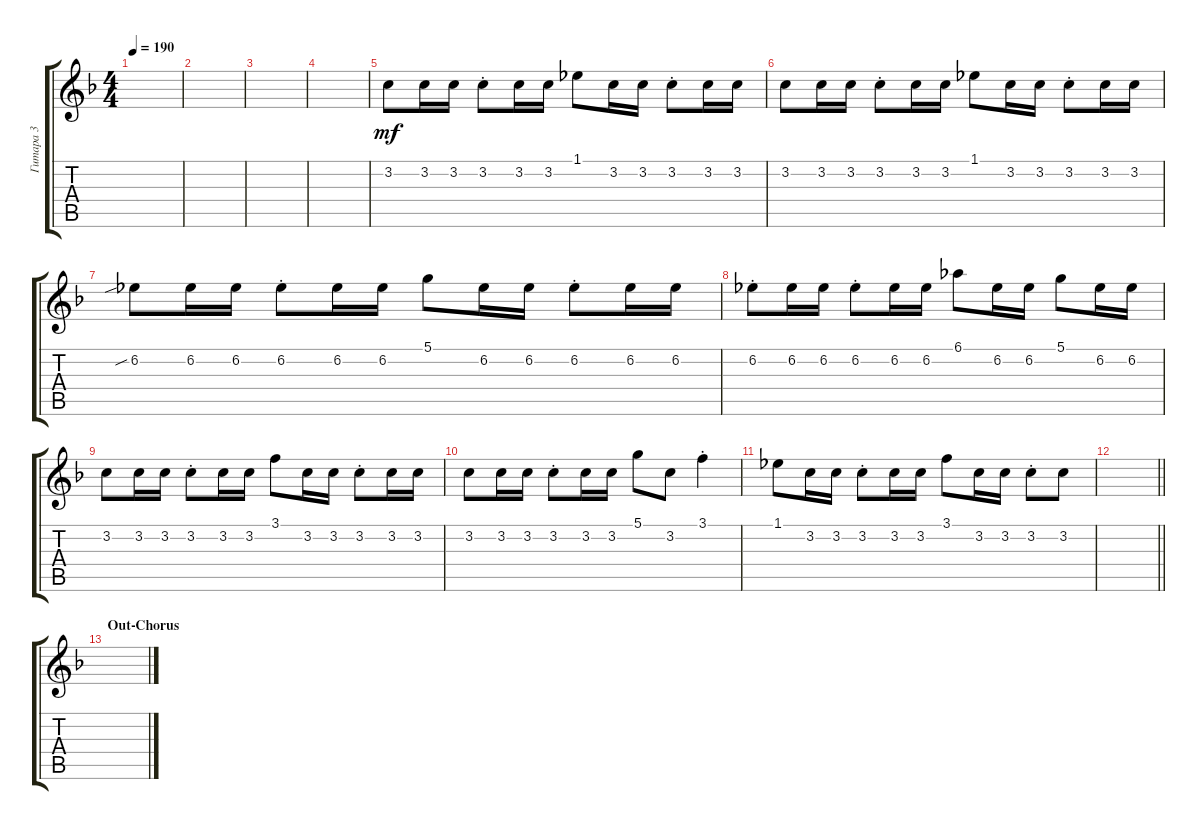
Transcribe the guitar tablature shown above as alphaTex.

\track ("Гитара 3" "Гитара 3") {instrument distortionguitar}
\staff {score tabs}
\tuning (D4 A3 F3 C3 G2 D2) {hide}
\ts (4 4)
\tempo 190
\clef g2
\ks dminor
|
|
|
|
3.2.8{dy mf} 3.2.16 3.2.16 3.2{st}.8 3.2.16 3.2.16 1.1.8 3.2.16 3.2.16 3.2{st}.8 3.2.16 3.2.16 |
3.2.8 3.2.16 3.2.16 3.2{st}.8 3.2.16 3.2.16 1.1.8 3.2.16 3.2.16 3.2{st}.8 3.2.16 3.2.16 |
6.2{sib}.8 6.2.16 6.2.16 6.2{st}.8 6.2.16 6.2.16 5.1.8 6.2.16 6.2.16 6.2{st}.8 6.2.16 6.2.16 |
6.2{st}.8 6.2.16 6.2.16 6.2{st}.8 6.2.16 6.2.16 6.1.8 6.2.16 6.2.16 5.1.8 6.2.16 6.2.16 |
3.2.8 3.2.16 3.2.16 3.2{st}.8 3.2.16 3.2.16 3.1.8 3.2.16 3.2.16 3.2{st}.8 3.2.16 3.2.16 |
3.2.8 3.2.16 3.2.16 3.2{st}.8 3.2.16 3.2.16 5.1.8 3.2.8 3.1{st}.4 |
1.1.8 3.2.16 3.2.16 3.2{st}.8 3.2.16 3.2.16 3.1.8 3.2.16 3.2.16 3.2{st}.8 3.2.8 |
\barLineRight lightlight
|
\section ("" "Out-Chorus")
